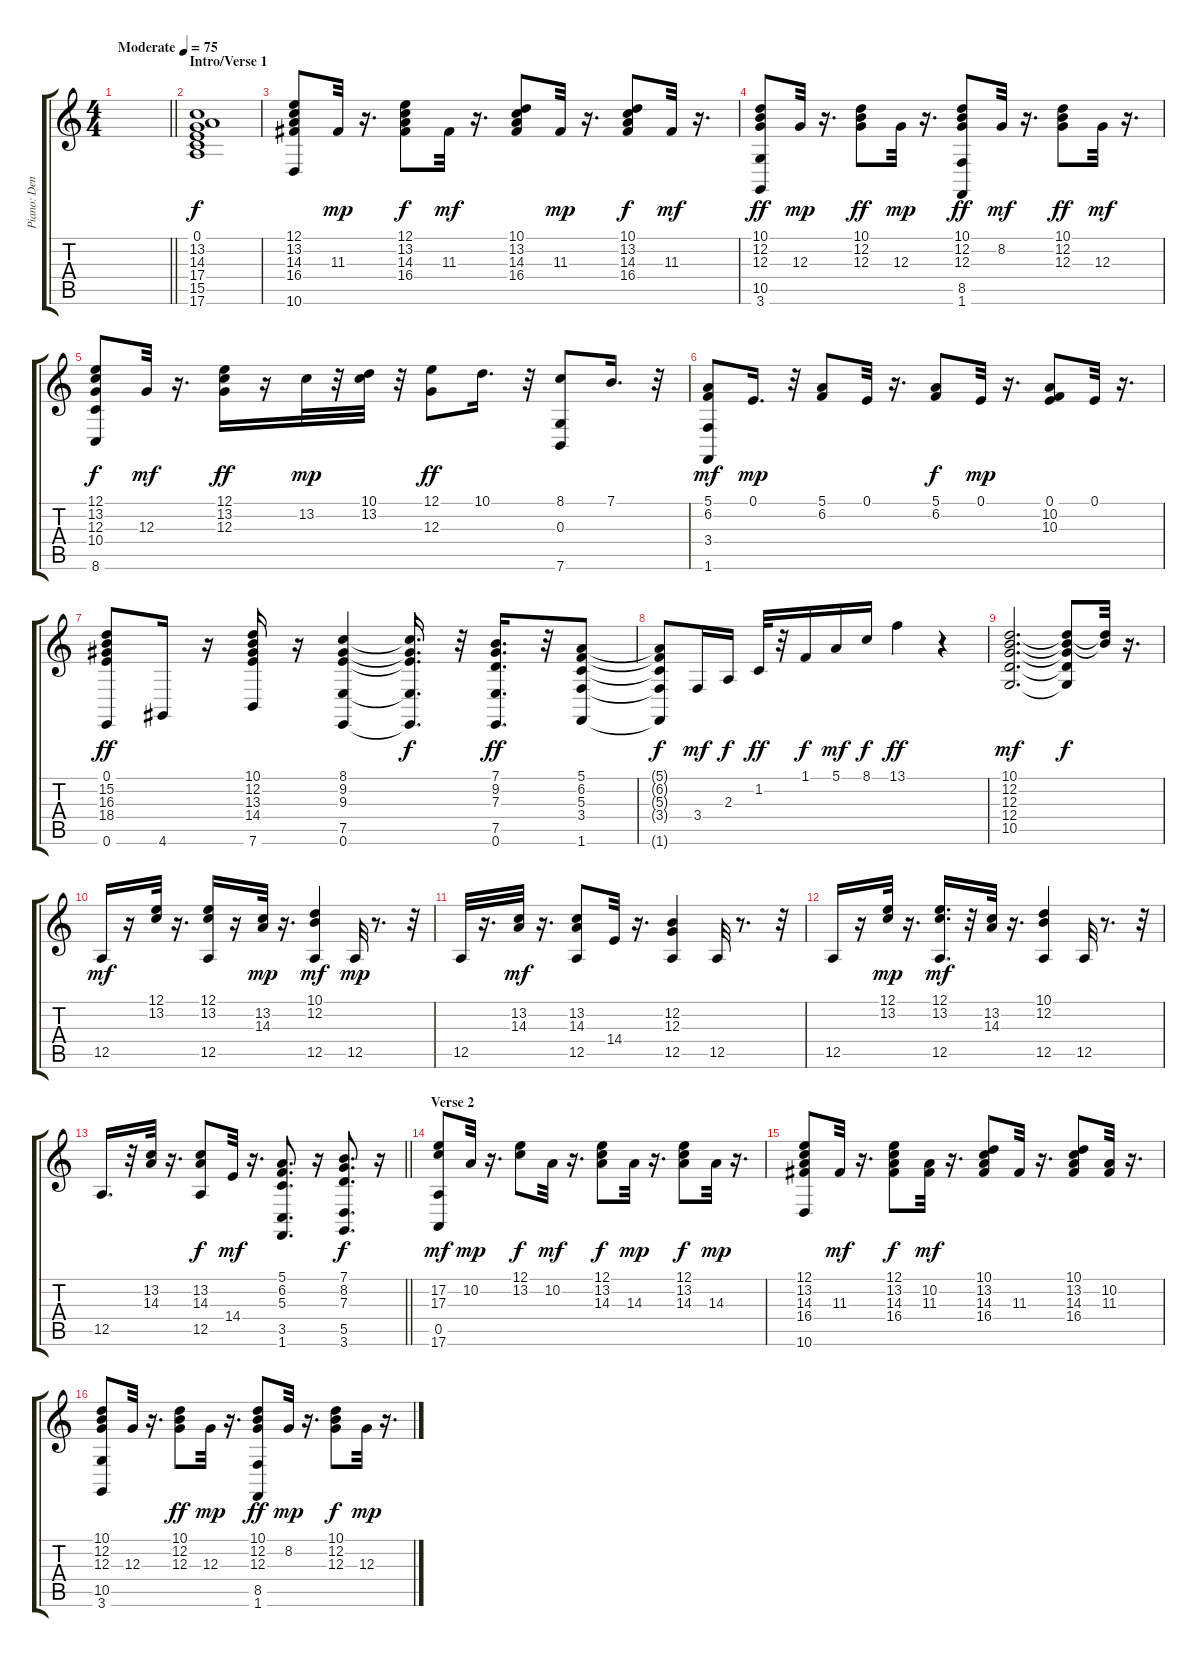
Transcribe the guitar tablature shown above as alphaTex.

\track ("Piano: Dennis DeYoung" "Piano: Den") {instrument brightacousticpiano}
\staff {score tabs}
\tuning (E4 B3 G3 D3 A2 E2) {hide}
\ts (4 4)
\tempo (75 "Moderate")
\clef g2
\barLineRight lightlight
\ks c
|
\section ("" "Intro/Verse 1")
(0.1 13.2 14.3 17.4 15.5 17.6).1 |
(12.1 13.2 14.3 16.4 10.6).8 11.3.32{dy mp} r.16{d} (12.1 13.2 14.3 16.4).8{dy f} 11.3.32{dy mf} r.16{d} (10.1 13.2 14.3 16.4).8 11.3.32{dy mp} r.16{d} (10.1 13.2 14.3 16.4).8{dy f} 11.3.32{dy mf} r.16{d} |
(10.1 12.2 12.3 10.5 3.6).8{dy ff} 12.3.32{dy mp} r.16{d} (10.1 12.2 12.3).8{dy ff} 12.3.32{dy mp} r.16{d} (10.1 12.2 12.3 8.5 1.6).8{dy ff} 8.2.32{dy mf} r.16{d} (10.1 12.2 12.3).8{dy ff} 12.3.32{dy mf} r.16{d} |
(12.1 13.2 12.3 10.4 8.6).8{dy f} 12.3.32{dy mf} r.16{d} (12.1 13.2 12.3).16{dy ff} r.16 13.2.32{dy mp} r.32 (10.1 13.2).32 r.32 (12.1 12.3).8{dy ff} 10.1.16{d} r.32 (8.1 0.3 7.6).8 7.1.16{d} r.32 |
(5.1 6.2 3.4 1.6).8{dy mf} 0.1.16{d dy mp} r.32 (5.1 6.2).8 0.1.32 r.16{d} (5.1 6.2).8{dy f} 0.1.32{dy mp} r.16{d} (0.1 10.2 10.3).8 0.1.32 r.16{d} |
(0.1 15.2 16.3 18.4 0.6).8{dy ff} 4.6.16 r.16 (10.1 12.2 13.3 14.4 7.6).16 r.16 (8.1 9.2 9.3 7.5 0.6).4 (8.1{t} 9.2{t} 9.3{t} 7.5{t} 0.6{t}).16{d dy f} r.32 (7.1 9.2 7.3 7.5 0.6).16{d dy ff} r.32 (5.1 6.2 5.3 3.4 1.6).8 |
(5.1{t} 6.2{t} 5.3{t} 3.4{t} 1.6{t}).8{dy f} 3.4.16{dy mf} 2.3.16{dy f} 1.2.32{dy ff} r.32 1.1.16{dy f} 5.1.16{dy mf} 8.1.16{dy f} 13.1.4{dy ff} r.4 |
(10.1 12.2 12.3 12.4 10.5).2{d dy mf} (10.1{t} 12.2{t} 12.3{t} 12.4{t} 10.5{t}).8{dy f} (10.1{t} 12.2{t}).32 r.16{d} |
12.5.16{dy mf} r.16 (12.1 13.2).32 r.16{d} (12.1 13.2 12.5).16 r.16 (13.2 14.3).32{dy mp} r.16{d} (10.1 12.2 12.5).4{dy mf} 12.5.32{dy mp} r.8{d} r.32 |
12.5.32 r.16{d} (13.2 14.3).32{dy mf} r.16{d} (13.2 14.3 12.5).8 14.4.32 r.16{d} (12.2 12.3 12.5).4 12.5.32 r.8{d} r.32 |
12.5.16 r.16 (12.1 13.2).32{dy mp} r.16{d} (12.1 13.2 12.5).16{d dy mf} r.32 (13.2 14.3).32 r.16{d} (10.1 12.2 12.5).4 12.5.32 r.8{d} r.32 |
\barLineRight lightlight
12.5.16{d} r.32 (13.2 14.3).32 r.16{d} (13.2 14.3 12.5).8{dy f} 14.4.32{dy mf} r.16{d} (5.1 6.2 5.3 3.5 1.6).8{d} r.16 (7.1 8.2 7.3 5.5 3.6).8{d dy f} r.16 |
\section ("" "Verse 2")
(17.2 17.3 0.5 17.6).8{dy mf} 10.2.32{dy mp} r.16{d} (12.1 13.2).8{dy f} 10.2.32{dy mf} r.16{d} (12.1 13.2 14.3).8{dy f} 14.3.32{dy mp} r.16{d} (12.1 13.2 14.3).8{dy f} 14.3.32{dy mp} r.16{d} |
(12.1 13.2 14.3 16.4 10.6).8 11.3.32{dy mf} r.16{d} (12.1 13.2 14.3 16.4).8{dy f} (10.2 11.3).32{dy mf} r.16{d} (10.1 13.2 14.3 16.4).8 11.3.32 r.16{d} (10.1 13.2 14.3 16.4).8 (10.2 11.3).32 r.16{d} |
(10.1 12.2 12.3 10.5 3.6).8 12.3.32 r.16{d} (10.1 12.2 12.3).8{dy ff} 12.3.32{dy mp} r.16{d} (10.1 12.2 12.3 8.5 1.6).8{dy ff} 8.2.32{dy mp} r.16{d} (10.1 12.2 12.3).8{dy f} 12.3.32{dy mp} r.16{d}
